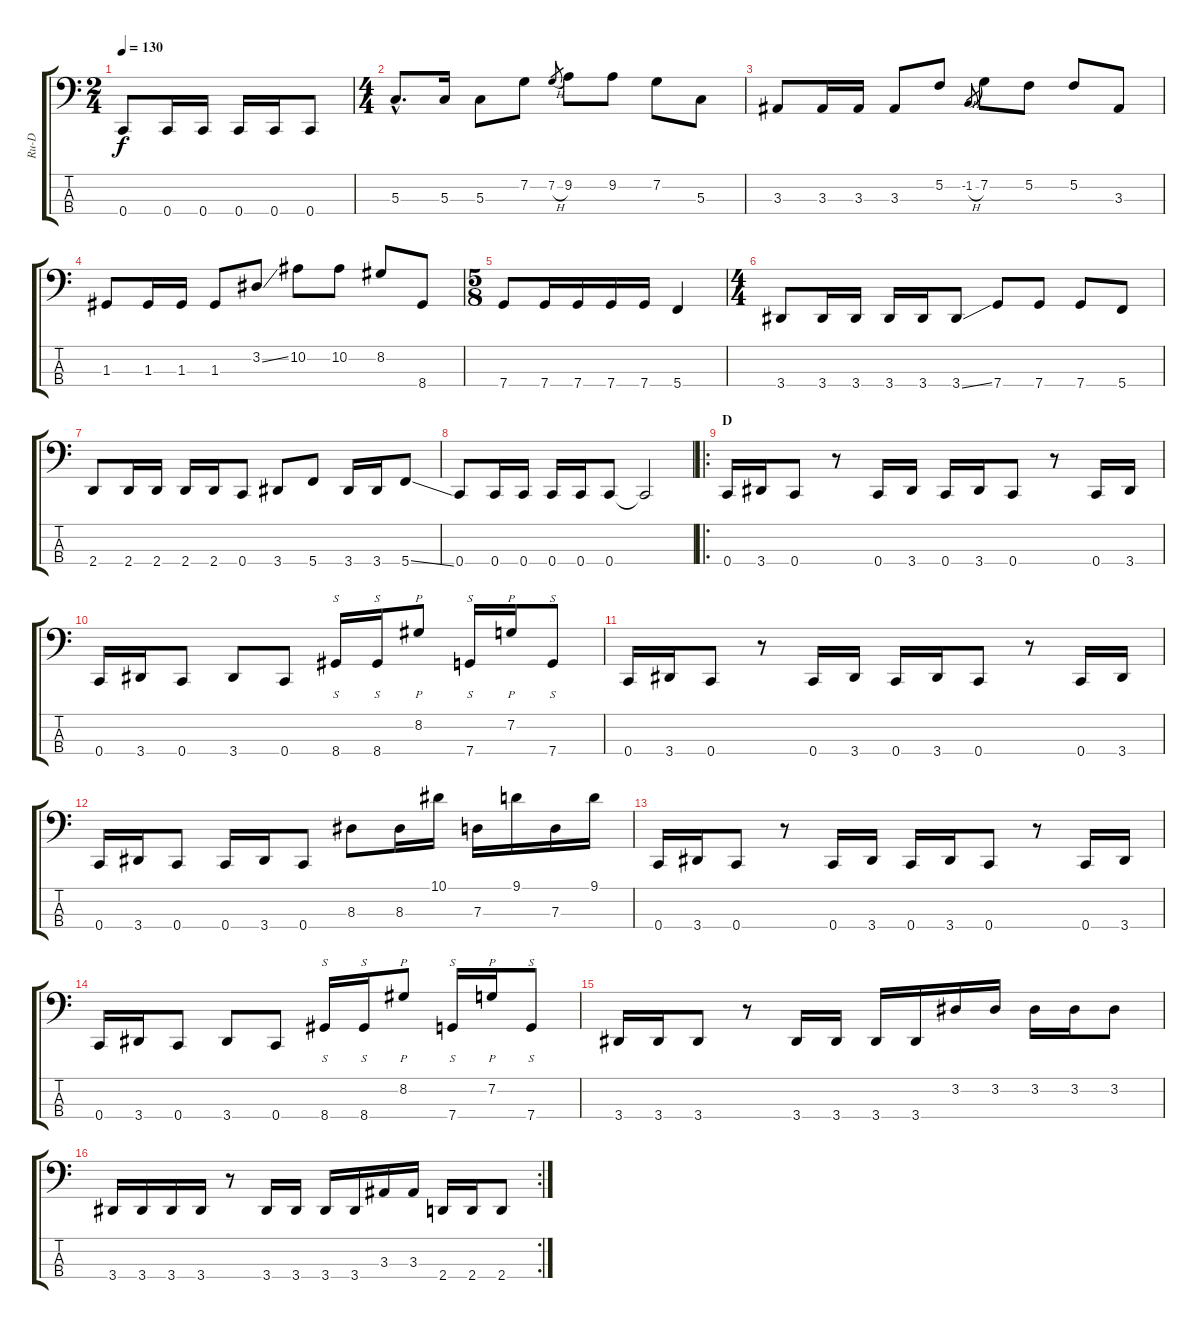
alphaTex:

\track ("Ru-D" "Ru-D") {instrument electricbassfinger}
\staff {score tabs}
\tuning (F2 C2 G1 C1) {hide}
\ts (2 4)
\tempo 130
\clef f4
\ks c
0.4.8{dy f} 0.4.16 0.4.16 0.4.16 0.4.16 0.4.8 |
\ts (4 4)
5.3{hac}.8{d} 5.3.16 5.3.8 7.2.8 7.2{h}.8{gr} 9.2.8 9.2.8 7.2.8 5.3.8 |
3.3.8 3.3.16 3.3.16 3.3.8 5.2.8 -1.2{h}.8{gr} 7.2.8 5.2.8 5.2.8 3.3.8 |
1.3.8 1.3.16 1.3.16 1.3.8 3.2{ss}.8 10.2.8 10.2.8 8.2.8 8.4.8 |
\ts (5 8)
7.4.8 7.4.16 7.4.16 7.4.16 7.4.16 5.4.4 |
\ts (4 4)
3.4.8 3.4.16 3.4.16 3.4.16 3.4.16 3.4{ss}.8 7.4.8 7.4.8 7.4.8 5.4.8 |
2.4.8 2.4.16 2.4.16 2.4.16 2.4.16 0.4.8 3.4.8 5.4.8 3.4.16 3.4.16 5.4{ss}.8 |
0.4.8 0.4.16 0.4.16 0.4.16 0.4.16 0.4.8 0.4{t}.2 |
\ro
\section ("" "D")
0.4.16 3.4.16 0.4.8 r.8 0.4.16 3.4.16 0.4.16 3.4.16 0.4.8 r.8 0.4.16 3.4.16 |
0.4.16 3.4.16 0.4.8 3.4.8 0.4.8 8.4.16{s instrument slapbass1} 8.4.16{s} 8.2.8{p} 7.4.16{s} 7.2.16{p} 7.4.8{s} |
0.4.16{instrument electricbassfinger} 3.4.16 0.4.8 r.8 0.4.16 3.4.16 0.4.16 3.4.16 0.4.8 r.8 0.4.16 3.4.16 |
0.4.16 3.4.16 0.4.8 0.4.16 3.4.16 0.4.8 8.3.8{instrument slapbass1} 8.3.16 10.1.16 7.3.16 9.1.16 7.3.16 9.1.16 |
0.4.16{instrument electricbassfinger} 3.4.16 0.4.8 r.8 0.4.16 3.4.16 0.4.16 3.4.16 0.4.8 r.8 0.4.16 3.4.16 |
0.4.16 3.4.16 0.4.8 3.4.8 0.4.8 8.4.16{s instrument slapbass1} 8.4.16{s} 8.2.8{p} 7.4.16{s} 7.2.16{p} 7.4.8{s} |
3.4.16{instrument electricbassfinger} 3.4.16 3.4.8 r.8 3.4.16 3.4.16 3.4.16 3.4.16 3.2.16 3.2.16 3.2.16 3.2.16 3.2.8 |
\rc 2
3.4.16 3.4.16 3.4.16 3.4.16 r.8 3.4.16 3.4.16 3.4.16 3.4.16 3.3.16 3.3.16 2.4.16 2.4.16 2.4.8
